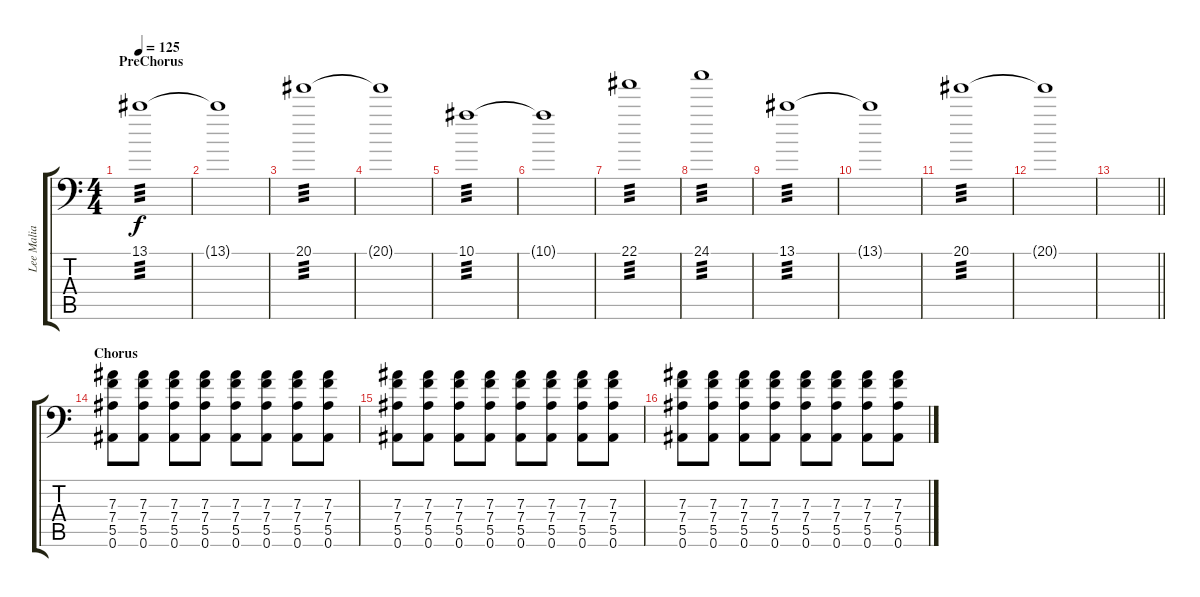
\track ("Lee Malia" "Lee Malia") {instrument distortionguitar}
\staff {score tabs}
\tuning (C4 G3 Eb3 Bb2 F2 Bb1) {hide}
\ts (4 4)
\section ("" "PreChorus")
\tempo 125
\clef f4
\ks c
13.1.1{tp 3 dy f volume 16 balance 16 instrument distortionguitar} |
13.1{t}.1 |
20.1.1{tp 3} |
20.1{t}.1 |
10.1.1{tp 3} |
10.1{t}.1 |
22.1.1{tp 3} |
24.1.1{tp 3} |
13.1.1{tp 3} |
13.1{t}.1 |
20.1.1{tp 3} |
20.1{t}.1 |
\barLineRight lightlight
|
\section ("" "Chorus")
(7.3 7.4 5.5 0.6).8{volume 16 balance 11 instrument distortionguitar} (7.3 7.4 5.5 0.6).8 (7.3 7.4 5.5 0.6).8 (7.3 7.4 5.5 0.6).8 (7.3 7.4 5.5 0.6).8 (7.3 7.4 5.5 0.6).8 (7.3 7.4 5.5 0.6).8 (7.3 7.4 5.5 0.6).8 |
(7.3 7.4 5.5 0.6).8 (7.3 7.4 5.5 0.6).8 (7.3 7.4 5.5 0.6).8 (7.3 7.4 5.5 0.6).8 (7.3 7.4 5.5 0.6).8 (7.3 7.4 5.5 0.6).8 (7.3 7.4 5.5 0.6).8 (7.3 7.4 5.5 0.6).8 |
(7.3 7.4 5.5 0.6).8 (7.3 7.4 5.5 0.6).8 (7.3 7.4 5.5 0.6).8 (7.3 7.4 5.5 0.6).8 (7.3 7.4 5.5 0.6).8 (7.3 7.4 5.5 0.6).8 (7.3 7.4 5.5 0.6).8 (7.3 7.4 5.5 0.6).8
